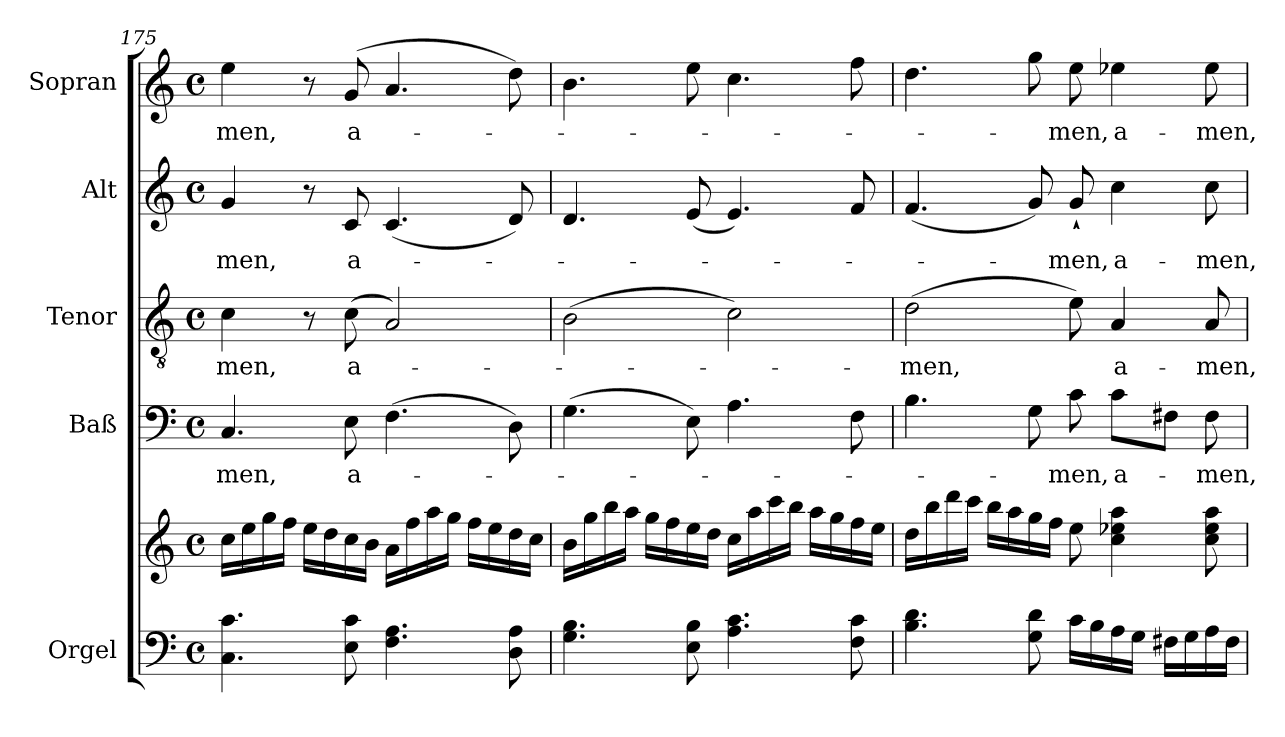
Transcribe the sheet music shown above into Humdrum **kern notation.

**kern	**kern	**kern	**text	**kern	**text	**kern	**text	**kern	**text
*part5	*part5	*part4	*part4	*part3	*part3	*part2	*part2	*part1	*part1
*staff6	*staff5	*staff4	*staff4	*staff3	*staff3	*staff2	*staff2	*staff1	*staff1
*I"Orgel	*	*I"Baß	*	*I"Tenor	*	*I"Alt	*	*I"Sopran	*
*clefF4	*clefG2	*clefF4	*	*clefGv2	*	*clefG2	*	*clefG2	*
*k[]	*k[]	*k[]	*	*k[]	*	*k[]	*	*k[]	*
*C:	*C:	*C:	*	*C:	*	*C:	*	*C:	*
*M4/4	*M4/4	*M4/4	*	*M4/4	*	*M4/4	*	*M4/4	*
*met(c)	*met(c)	*met(c)	*	*met(c)	*	*met(c)	*	*met(c)	*
=175	=175	=175	=175	=175	=175	=175	=175	=175	=175
!	!	!	!LO:LY:b	!	!LO:LY:b	!	!LO:LY:b	!	!LO:LY:b
4.C\ 4.c\	16cc\LL	4.C/	-men,	4c\	-men,	4g/	-men,	4ee\	-men,
.	16ee\	.	.	.	.	.	.	.	.
.	16gg\	.	.	.	.	.	.	.	.
.	16ff\JJ	.	.	.	.	.	.	.	.
.	16ee\LL	.	.	8r	.	8r	.	8r	.
.	16dd\	.	.	.	.	.	.	.	.
!	!	!	!LO:LY:b	!	!LO:LY:b	!	!LO:LY:b	!	!LO:LY:b
8E\ 8c\	16cc\	8E\	a-	(>8c\	a-	8c/	a-	(8g/	a-
.	16b\JJ	.	.	.	.	.	.	.	.
4.F\ 4.A\	16a\LL	(>4.F\	.	2A/)	.	(<4.c/	.	4.a/	.
.	16ff\	.	.	.	.	.	.	.	.
.	16aa\	.	.	.	.	.	.	.	.
.	16gg\JJ	.	.	.	.	.	.	.	.
.	16ff\LL	.	.	.	.	.	.	.	.
.	16ee\	.	.	.	.	.	.	.	.
8D\ 8A\	16dd\	8D\)	.	.	.	8d/)	.	8dd\)	.
.	16cc\JJ	.	.	.	.	.	.	.	.
=176	=176	=176	=176	=176	=176	=176	=176	=176	=176
4.G\ 4.B\	16b\LL	(>4.G\	.	(>2B\	.	4.d/	.	4.b\	.
.	16gg\	.	.	.	.	.	.	.	.
.	16bb\	.	.	.	.	.	.	.	.
.	16aa\JJ	.	.	.	.	.	.	.	.
.	16gg\LL	.	.	.	.	.	.	.	.
.	16ff\	.	.	.	.	.	.	.	.
8E\ 8B\	16ee\	8E\)	.	.	.	(<8e/	.	8ee\	.
.	16dd\JJ	.	.	.	.	.	.	.	.
4.A\ 4.c\	16cc\LL	4.A\	.	2c\)	.	4.e/)	.	4.cc\	.
.	16aa\	.	.	.	.	.	.	.	.
.	16ccc\	.	.	.	.	.	.	.	.
.	16bb\JJ	.	.	.	.	.	.	.	.
.	16aa\LL	.	.	.	.	.	.	.	.
.	16gg\	.	.	.	.	.	.	.	.
8F\ 8c\	16ff\	8F\	.	.	.	8f/	.	8ff\	.
.	16ee\JJ	.	.	.	.	.	.	.	.
!!LO:LB:g=z
=177	=177	=177	=177	=177	=177	=177	=177	=177	=177
!	!	!	!	!	!LO:LY:b	!	!	!	!
4.B\ 4.d\	16dd\LL	4.B\	.	(>2d\	-men,	(<4.f/	.	4.dd\	.
.	16bb\	.	.	.	.	.	.	.	.
.	16ddd\	.	.	.	.	.	.	.	.
.	16ccc\JJ	.	.	.	.	.	.	.	.
.	16bb\LL	.	.	.	.	.	.	.	.
.	16aa\	.	.	.	.	.	.	.	.
8G\ 8d\	16gg\	8G\	.	.	.	8g/)	.	8gg\	.
.	16ff\JJ	.	.	.	.	.	.	.	.
!	!	!	!LO:LY:b	!	!	!	!LO:LY:b	!	!LO:LY:b
16c\LL	8ee\	8c\	-men,	8e\)	.	8g`>/	-men,	8ee\	-men,
16B\	.	.	.	.	.	.	.	.	.
!	!	!	!LO:LY:b	!	!LO:LY:b	!	!LO:LY:b	!	!LO:LY:b
16A\	4cc\ 4ee-X\ 4aa\	8c\L	a-	4A/	a-	4cc\	a-	4ee-X\	a-
16G\JJ	.	.	.	.	.	.	.	.	.
16F#X\LL	.	8F#X\J	.	.	.	.	.	.	.
16G\	.	.	.	.	.	.	.	.	.
!	!	!	!LO:LY:b	!	!LO:LY:b	!	!LO:LY:b	!	!LO:LY:b
16A\	8cc\ 8ee-\ 8aa\	8F#\	-men,	8A/	-men,	8cc\	-men,	8ee-\	-men,
16F#\JJ	.	.	.	.	.	.	.	.	.
=	=	=	=	=	=	=	=	=	=
*-	*-	*-	*-	*-	*-	*-	*-	*-	*-
